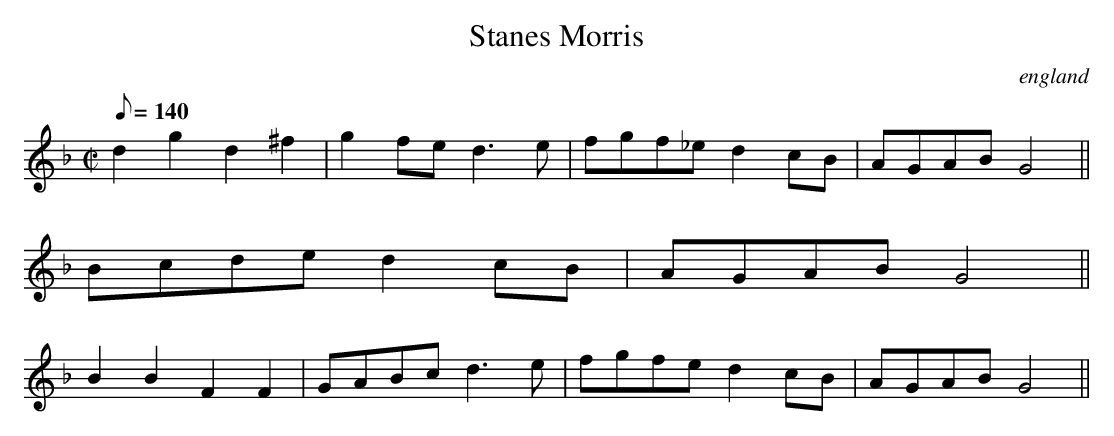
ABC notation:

X:1
T:Stanes Morris
O:england
M:C|
L:1/8
Q:140
K:GDor
d2g2d2^f2|g2 fe d3e|fgf_e d2 cB|AGAB G4||
Bcde d2 cB|AGAB G4||
B2B2 F2F2|GABc d3e|fgfe d2 cB|AGAB G4||
